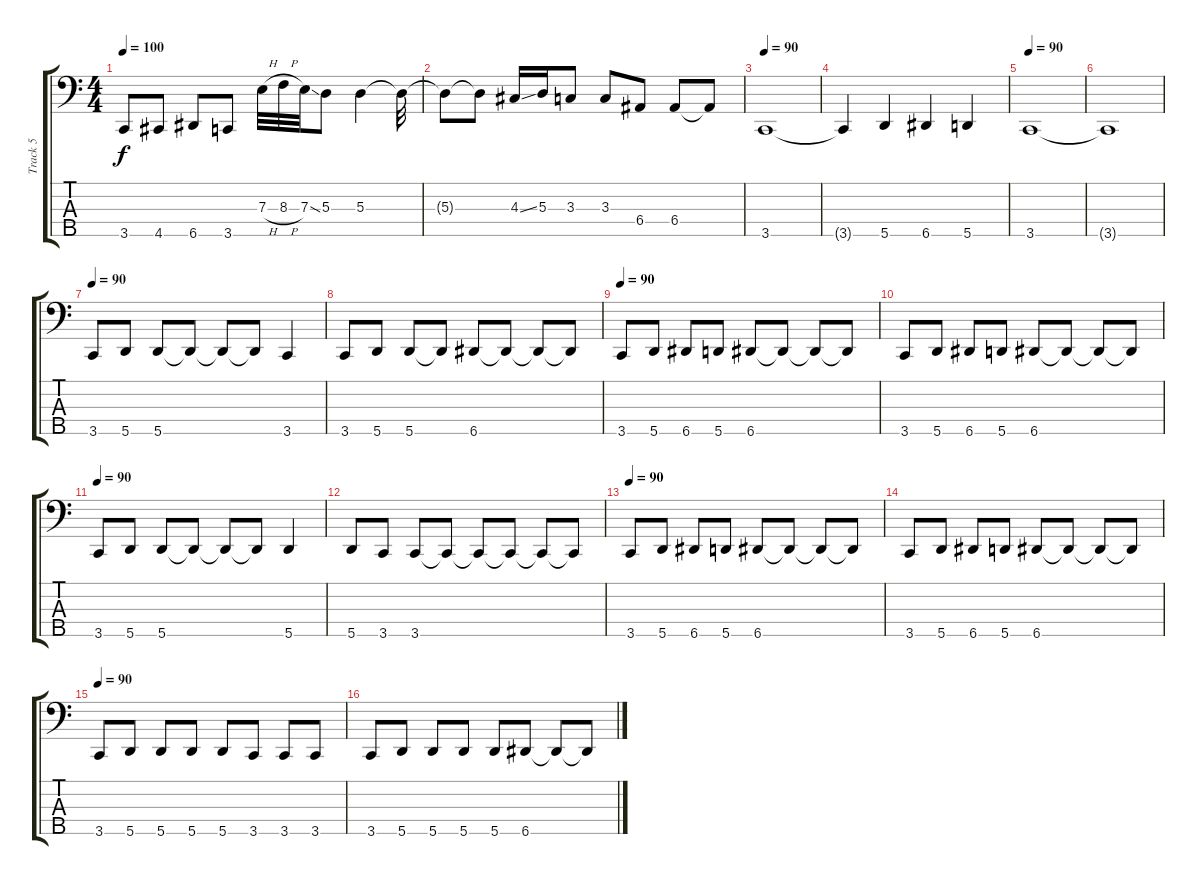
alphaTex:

\track ("Track 5" "Track 5") {instrument electricbasspick}
\staff {score tabs}
\tuning (G2 D2 A1 E1 A0) {hide}
\ts (4 4)
\tempo 100
\clef f4
\ks c
3.5.8{dy f} 4.5.8 6.5.8 3.5.8 7.3{h}.32 8.3{h}.32 7.3{ss}.32 5.3.8 5.3.4 5.3{t}.32 |
5.3{t}.8 5.3{t}.8 4.3{ss}.16 5.3.16 3.3.8 3.3.8 6.4.8 6.4.8 6.4{t}.8 |
\tempo 90
3.5.1 |
3.5{t}.4 5.5.4 6.5.4 5.5.4 |
\tempo 90
3.5.1 |
3.5{t}.1 |
\tempo 90
3.5.8 5.5.8 5.5.8 5.5{t}.8 5.5{t}.8 5.5{t}.8 3.5.4 |
3.5.8 5.5.8 5.5.8 5.5{t}.8 6.5.8 6.5{t}.8 6.5{t}.8 6.5{t}.8 |
\tempo 90
3.5.8 5.5.8 6.5.8 5.5.8 6.5.8 6.5{t}.8 6.5{t}.8 6.5{t}.8 |
3.5.8 5.5.8 6.5.8 5.5.8 6.5.8 6.5{t}.8 6.5{t}.8 6.5{t}.8 |
\tempo 90
3.5.8 5.5.8 5.5.8 5.5{t}.8 5.5{t}.8 5.5{t}.8 5.5.4 |
5.5.8 3.5.8 3.5.8 3.5{t}.8 3.5{t}.8 3.5{t}.8 3.5{t}.8 3.5{t}.8 |
\tempo 90
3.5.8 5.5.8 6.5.8 5.5.8 6.5.8 6.5{t}.8 6.5{t}.8 6.5{t}.8 |
3.5.8 5.5.8 6.5.8 5.5.8 6.5.8 6.5{t}.8 6.5{t}.8 6.5{t}.8 |
\tempo 90
3.5.8 5.5.8 5.5.8 5.5.8 5.5.8 3.5.8 3.5.8 3.5.8 |
3.5.8 5.5.8 5.5.8 5.5.8 5.5.8 6.5.8 6.5{t}.8 6.5{t}.8
